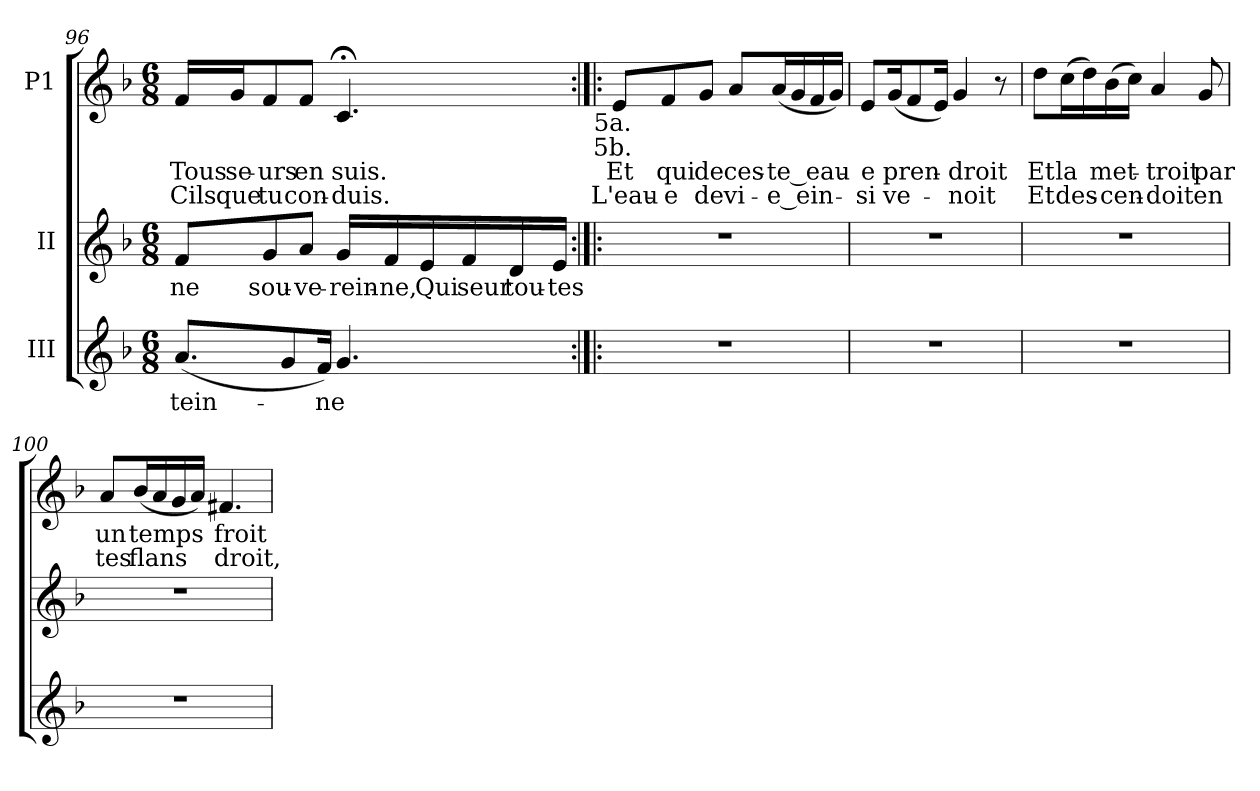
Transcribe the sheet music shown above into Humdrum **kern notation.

**kern	**text	**kern	**text	**kern	**text	**text
*part3	*part3	*part2	*part2	*part1	*part1	*part1
*staff3	*staff3	*staff2	*staff2	*staff1	*staff1	*staff1
*I"III	*	*I"II	*	*I"P1	*	*
*clefG2	*	*clefG2	*	*clefG2	*	*
*k[b-]	*	*k[b-]	*	*k[b-]	*	*
*F:	*	*F:	*	*F:	*	*
*M6/8	*	*M6/8	*	*M6/8	*	*
=96	=96	=96	=96	=96	=96	=96
!	!LO:LY:b:color=#000000	!	!	!	!	!
!	!	!	!LO:LY:b:color=#000000	!	!	!
!	!	!	!	!	!LO:LY:b:color=#000000	!LO:LY:b:color=#000000
(8.ai/L	-tein-	8fi/L	-ne	16fi/LL	Tous	Cils
!	!	!	!	!	!LO:LY:b:color=#000000	!LO:LY:b:color=#000000
.	.	.	.	16gi/J	se-	que
!	!	!	!LO:LY:b:color=#000000	!	!	!
!	!	!	!	!	!LO:LY:b:color=#000000	!LO:LY:b:color=#000000
.	.	8gi/	sou-	8fi/	-urs	tu
8gi/	.	.	.	.	.	.
!	!	!	!LO:LY:b:color=#000000	!	!	!
!	!	!	!	!	!LO:LY:b:color=#000000	!LO:LY:b:color=#000000
.	.	8ai/J	-ve-	8fi/J	en	con-
16fi/Jk)	.	.	.	.	.	.
!	!LO:LY:b:color=#000000	!	!	!	!	!
!	!	!	!LO:LY:b:color=#000000	!	!	!
!	!	!	!	!	!LO:LY:b:color=#000000	!LO:LY:b:color=#000000
4.gi/	-ne	16gi/LL	-rein-	4.c;i/	suis.	-duis.
!	!	!	!LO:LY:b:color=#000000	!	!	!
.	.	16fi/	-ne,	.	.	.
!	!	!	!LO:LY:b:color=#000000	!	!	!
.	.	16ei/	Qui	.	.	.
!	!	!	!LO:LY:b:color=#000000	!	!	!
.	.	16fi/	seur	.	.	.
!	!	!	!LO:LY:b:color=#000000	!	!	!
.	.	16di/	tou-	.	.	.
!	!	!	!LO:LY:b:color=#000000	!	!	!
.	.	16ei/JJ	-tes	.	.	.
!!LO:PB:g=z
=97:|!|:	=97:|!|:	=97:|!|:	=97:|!|:	=97:|!|:	=97:|!|:	=97:|!|:
!LO:N:vis=1	!	!LO:N:vis=1	!	!	!	!
!	!	!	!	!LO:TX:b:cj:t=5a.	!	!
!	!	!	!	!LO:TX:b:cj:t=5b.	!	!
!	!	!	!	!	!LO:LY:b:color=#000000	!LO:LY:b:color=#000000
2.r	.	2.r	.	8ei/L	Et	L'eau-
!	!	!	!	!	!LO:LY:b:color=#000000	!LO:LY:b:color=#000000
.	.	.	.	8fi/	qui	-e
!	!	!	!	!	!LO:LY:b:color=#000000	!LO:LY:b:color=#000000
.	.	.	.	8gi/J	de	de
!	!	!	!	!	!LO:LY:b:color=#000000	!LO:LY:b:color=#000000
.	.	.	.	8ai/L	ces-	vi-
!	!	!	!	!	!LO:LY:b:color=#000000	!LO:LY:b:color=#000000
.	.	.	.	(16ai/L	-te_eau-	-e_ein-
.	.	.	.	16gi/	.	.
.	.	.	.	16fi/	.	.
.	.	.	.	16gi/JJ)	.	.
=98	=98	=98	=98	=98	=98	=98
!LO:N:vis=1	!	!LO:N:vis=1	!	!	!	!
!	!	!	!	!	!LO:LY:b:color=#000000	!LO:LY:b:color=#000000
2.r	.	2.r	.	8ei/L	-e	-si
!	!	!	!	!	!LO:LY:b:color=#000000	!LO:LY:b:color=#000000
.	.	.	.	(16gi/k	pren-	ve-
.	.	.	.	8fi/	.	.
.	.	.	.	16ei/Jk)	.	.
!	!	!	!	!	!LO:LY:b:color=#000000	!LO:LY:b:color=#000000
.	.	.	.	4gi/	-droit	-noit
.	.	.	.	8r	.	.
=99	=99	=99	=99	=99	=99	=99
!LO:N:vis=1	!	!LO:N:vis=1	!	!	!	!
!	!	!	!	!	!LO:LY:b:color=#000000	!LO:LY:b:color=#000000
2.r	.	2.r	.	8ddi\L	Et	Et
!	!	!	!	!	!LO:LY:b:color=#000000	!LO:LY:b:color=#000000
.	.	.	.	(16cci\L	la	des-
.	.	.	.	16ddi\)	.	.
!	!	!	!	!	!LO:LY:b:color=#000000	!LO:LY:b:color=#000000
.	.	.	.	(16b-i\	met-	-cen-
.	.	.	.	16cci\JJ)	.	.
!	!	!	!	!	!LO:LY:b:color=#000000	!LO:LY:b:color=#000000
.	.	.	.	4ai/	-troit	-doit
!	!	!	!	!	!LO:LY:b:color=#000000	!LO:LY:b:color=#000000
.	.	.	.	8gi/	par	en
=100	=100	=100	=100	=100	=100	=100
!LO:N:vis=1	!	!LO:N:vis=1	!	!	!	!
!	!	!	!	!	!LO:LY:b:color=#000000	!LO:LY:b:color=#000000
2.r	.	2.r	.	8ai/L	un	tes
!	!	!	!	!	!LO:LY:b:color=#000000	!LO:LY:b:color=#000000
.	.	.	.	(16b-i/L	temps	flans
.	.	.	.	16ai/	.	.
.	.	.	.	16gi/	.	.
.	.	.	.	16ai/JJ)	.	.
!	!	!	!	!	!LO:LY:b:color=#000000	!LO:LY:b:color=#000000
.	.	.	.	4.f#Xi/	froit	droit,
=	=	=	=	=	=	=
*-	*-	*-	*-	*-	*-	*-
